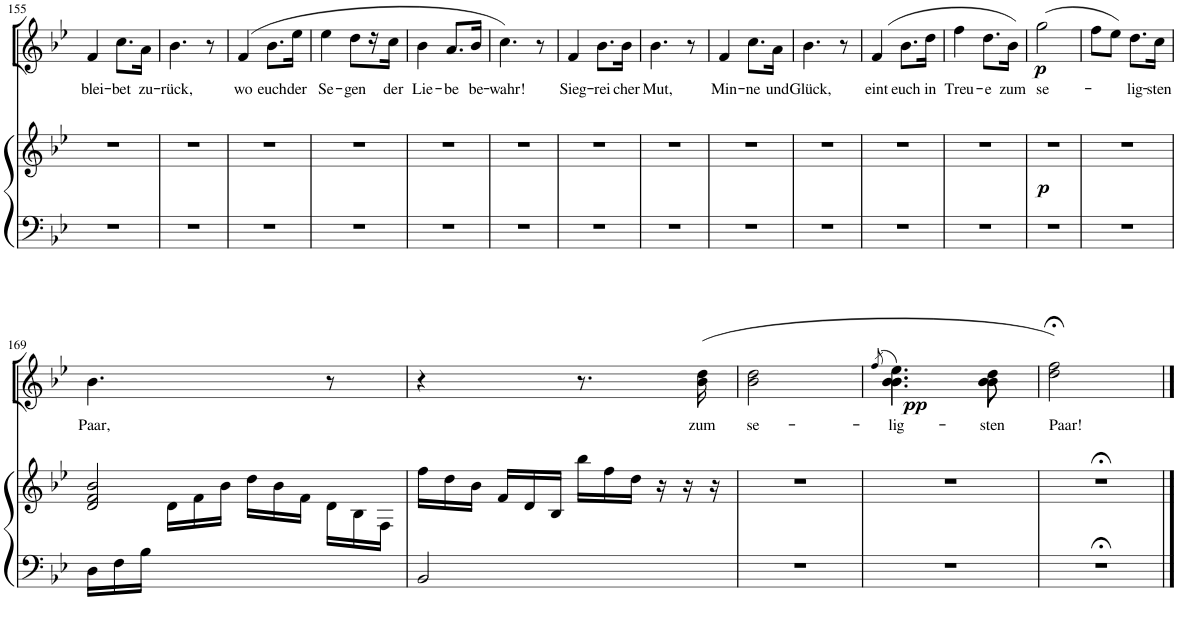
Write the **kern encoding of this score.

**kern	**kern	**dynam	**kern	**text	**dynam
*part2	*part2	*part2	*part1	*part1	*part1
*staff3	*staff2	*staff2/3	*staff1	*staff1	*staff1
*I"Piano	*	*	*I"Soprano	*	*
!!LO:PB:g=z
*clefF4	*clefG2	*	*clefG2	*	*
*	*	*	*Trd1c2	*	*
*k[b-e-]	*k[b-e-]	*	*k[b-e-]	*	*
*M2/4	*M2/4	*	*M2/4	*	*
=155	=155	=155	=155	=155	=155
!	!	!	!	!LO:LY:b	!
2r	2r	.	4f/	blei-	.
!	!	!	!	!LO:LY:b	!
.	.	.	8.cc\L	-bet	.
!	!	!	!	!LO:LY:b	!
.	.	.	16a\Jk	zu-	.
=156	=156	=156	=156	=156	=156
!	!	!	!	!LO:LY:b	!
2r	2r	.	4.b-\	-rück,	.
.	.	.	8r	.	.
=157	=157	=157	=157	=157	=157
!	!	!	!	!LO:LY:b	!
2r	2r	.	(4f/	wo	.
!	!	!	!	!LO:LY:b	!
.	.	.	8.b-\L	euch	.
!	!	!	!	!LO:LY:b	!
.	.	.	16ee-\Jk	der	.
=158	=158	=158	=158	=158	=158
!	!	!	!	!LO:LY:b	!
2r	2r	.	4ee-\	Se-	.
!	!	!	!	!LO:LY:b	!
.	.	.	8dd\L	-gen	.
.	.	.	16r	.	.
!	!	!	!	!LO:LY:b	!
.	.	.	16cc\JJ	der	.
=159	=159	=159	=159	=159	=159
!	!	!	!	!LO:LY:b	!
2r	2r	.	4b-\	Lie-	.
!	!	!	!	!LO:LY:b	!
.	.	.	8.a/L	-be	.
!	!	!	!	!LO:LY:b	!
.	.	.	16b-/Jk	be-	.
=160	=160	=160	=160	=160	=160
!	!	!	!	!LO:LY:b	!
2r	2r	.	4.cc\)	-wahr!	.
.	.	.	8r	.	.
=161	=161	=161	=161	=161	=161
!	!	!	!	!LO:LY:b	!
2r	2r	.	4f/	Sieg-	.
!	!	!	!	!LO:LY:b	!
.	.	.	8.b-\L	-rei-	.
!	!	!	!	!LO:LY:b	!
.	.	.	16b-\Jk	-cher	.
=162	=162	=162	=162	=162	=162
!	!	!	!	!LO:LY:b	!
2r	2r	.	4.b-\	Mut,	.
.	.	.	8r	.	.
=163	=163	=163	=163	=163	=163
!	!	!	!	!LO:LY:b	!
2r	2r	.	4f/	Min-	.
!	!	!	!	!LO:LY:b	!
.	.	.	8.cc\L	-ne	.
!	!	!	!	!LO:LY:b	!
.	.	.	16a\Jk	und	.
=164	=164	=164	=164	=164	=164
!	!	!	!	!LO:LY:b	!
2r	2r	.	4.b-\	Glück,	.
.	.	.	8r	.	.
=165	=165	=165	=165	=165	=165
!	!	!	!	!LO:LY:b	!
2r	2r	.	(4f/	eint	.
!	!	!	!	!LO:LY:b	!
.	.	.	8.b-\L	euch	.
!	!	!	!	!LO:LY:b	!
.	.	.	16dd\Jk	in	.
=166	=166	=166	=166	=166	=166
!	!	!	!	!LO:LY:b	!
2r	2r	.	4ff\	Treu-	.
!	!	!	!	!LO:LY:b	!
.	.	.	8.dd\L	-e	.
!	!	!	!	!LO:LY:b	!
.	.	.	16b-\Jk)	zum	.
=167	=167	=167	=167	=167	=167
!	!	!LO:DY:b	!	!LO:LY:b	!LO:DY:b
2r	2r	p	(2gg\	se-	p
=168	=168	=168	=168	=168	=168
2r	2r	.	8ff\L	.	.
.	.	.	8ee-\J)	.	.
!	!	!	!	!LO:LY:b	!
.	.	.	8.dd\L	-lig-	.
!	!	!	!	!LO:LY:b	!
.	.	.	16cc\Jk	-sten	.
!!LO:LB:g=z
=169	=169	=169	=169	=169	=169
*Xtuplet	*	*	*	*	*
*	*^	*	*	*	*
!	!	!	!	!	!LO:LY:b	!
24D\LL	2d/ 2f/ 2b-/	8ryy	.	4.b-\	Paar,	.
24F\	.	.	.	.	.	.
24B-\JJ	.	.	.	.	.	.
4.ryy	.	24d\LL	.	.	.	.
.	.	24f\	.	.	.	.
.	.	24b-\JJ	.	.	.	.
*	*	*Xtuplet	*	*	*	*
.	.	24dd\LL	.	.	.	.
.	.	24b-\	.	.	.	.
.	.	24f\JJ	.	.	.	.
.	.	24d\LL	.	8r	.	.
.	.	24B-\	.	.	.	.
.	.	24F\JJ	.	.	.	.
*	*v	*v	*	*	*	*
=170	=170	=170	=170	=170	=170
2BB-/	24ff\LL	.	4r	.	.
.	24dd\	.	.	.	.
.	24b-\JJ	.	.	.	.
.	24f/LL	.	.	.	.
.	24d/	.	.	.	.
.	24B-/JJ	.	.	.	.
.	24bb-\LL	.	8.r	.	.
.	24ff\	.	.	.	.
.	24dd\JJ	.	.	.	.
.	24r	.	.	.	.
.	24r	.	.	.	.
!	!	!	!	!LO:LY:b	!LO:DY:b
.	.	.	(16b-\ 16dd\	zum	pp
.	24r	.	.	.	.
=171	=171	=171	=171	=171	=171
!	!	!	!	!LO:LY:b	!
2r	2r	.	2b-\ 2dd\	se-	.
=172	=172	=172	=172	=172	=172
.	.	.	(8qff/	.	.
!	!	!	!	!LO:LY:b	!
*	*	*	*^	*	*
2r	2r	.	4.b-\ 4.b-\ 4.ee-\)	4.b-\	-lig-	.
!	!	!	!	!	!LO:LY:b	!
.	.	.	8b-\ 8dd\	8b-\	-sten	.
=173	=173	=173	=173	=173	=173	=173
!	!	!	!	!	!LO:LY:b	!
*	*	*	*v	*v	*	*
2r;<	2r;<	.	2dd\;< 2ff\;<)	Paar!-	.
==	==	==	==	==	==
*-	*-	*-	*-	*-	*-
